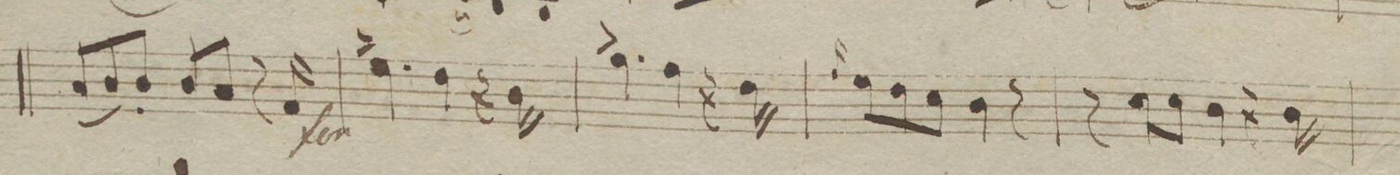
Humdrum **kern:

**kern	**dynam
*I"Violio 1mo	*
*clefG2	*
*k[b-e-]	*
*M6/8	*
(8a/L	.
8b-/)	.
8b-/'J	.
8b-/L	.
8a/J	.
16r	.
16f/	f
=12	=12
4.ee-\^	.
4dd\	.
16r	.
16b-\	.
=13	=13
4.gg\^	.
4ff\	.
16r	.
16dd\	.
=14	=14
16qqff/	.
8ee-\L	.
8dd\	.
8cc\J	.
4b-\	.
8r	.
=15	=15
8r	.
8cc\L	.
8cc\J	.
4b-\	.
16r	.
16b-\	.
=16	=16
*-	*-
